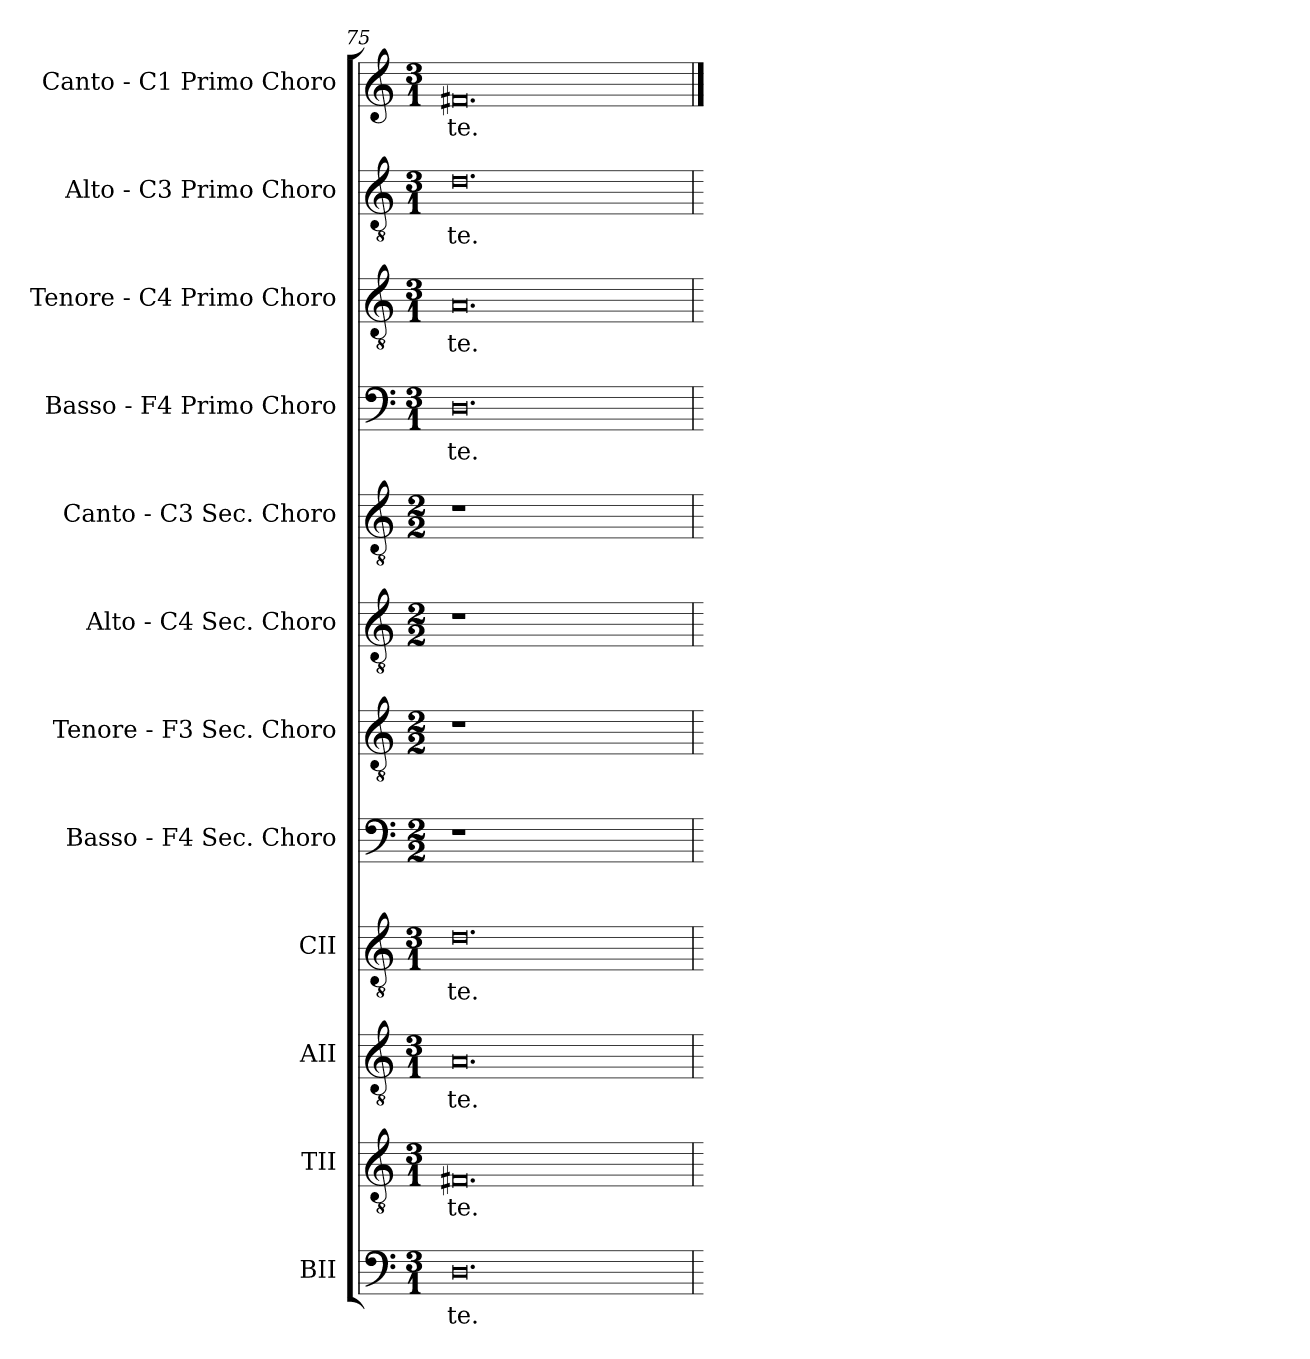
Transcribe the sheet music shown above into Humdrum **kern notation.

**kern	**text	**kern	**text	**kern	**text	**kern	**text	**kern	**kern	**kern	**kern	**kern	**text	**kern	**text	**kern	**text	**kern	**text
*part12	*part12	*part11	*part11	*part10	*part10	*part9	*part9	*part8	*part7	*part6	*part5	*part4	*part4	*part3	*part3	*part2	*part2	*part1	*part1
*staff12	*staff12	*staff11	*staff11	*staff10	*staff10	*staff9	*staff9	*staff8	*staff7	*staff6	*staff5	*staff4	*staff4	*staff3	*staff3	*staff2	*staff2	*staff1	*staff1
*I"BII	*	*I"TII	*	*I"AII	*	*I"CII	*	*I"Basso - F4  Sec. Choro	*I"Tenore - F3  Sec. Choro	*I"Alto - C4  Sec. Choro	*I"Canto - C3  Sec. Choro	*I"Basso - F4  Primo Choro	*	*I"Tenore - C4  Primo Choro	*	*I"Alto - C3  Primo Choro	*	*I"Canto - C1  Primo Choro	*
*I'BII	*	*I'TII	*	*I'AII	*	*I'CII	*	*I'Ch	*I'Ch	*I'Ch	*I'Ch	*I'BI	*	*I'TI	*	*I'AI	*	*I'CI	*
*clefF4	*	*clefGv2	*	*clefGv2	*	*clefGv2	*	*clefF4	*clefGv2	*clefGv2	*clefGv2	*clefF4	*	*clefGv2	*	*clefGv2	*	*clefG2	*
*M3/1	*	*M3/1	*	*M3/1	*	*M3/1	*	*M2/2	*M2/2	*M2/2	*M2/2	*M3/1	*	*M3/1	*	*M3/1	*	*M3/1	*
=75	=75	=75	=75	=75	=75	=75	=75	=75	=75	=75	=75	=75	=75	=75	=75	=75	=75	=75	=75
!	!LO:LY:b:rj	!	!LO:LY:b:rj	!	!LO:LY:b:rj	!	!LO:LY:b:rj	!	!	!	!	!	!LO:LY:b:rj	!	!LO:LY:b:rj	!	!LO:LY:b:rj	!	!LO:LY:b:rj
0.D	-te.	0.F#X	-te.	0.A	-te.	0.d	-te.	1r	1r	1r	1r	0.D	-te.	0.A	-te.	0.d	-te.	0.f#X	-te.
.	.	.	.	.	.	.	.	0ryy	0ryy	0ryy	0ryy	.	.	.	.	.	.	.	.
=	==	=	==	=	==	=	==	=	=	=	=	=	==	=	==	=	==	==	==
*-	*-	*-	*-	*-	*-	*-	*-	*-	*-	*-	*-	*-	*-	*-	*-	*-	*-	*-	*-
